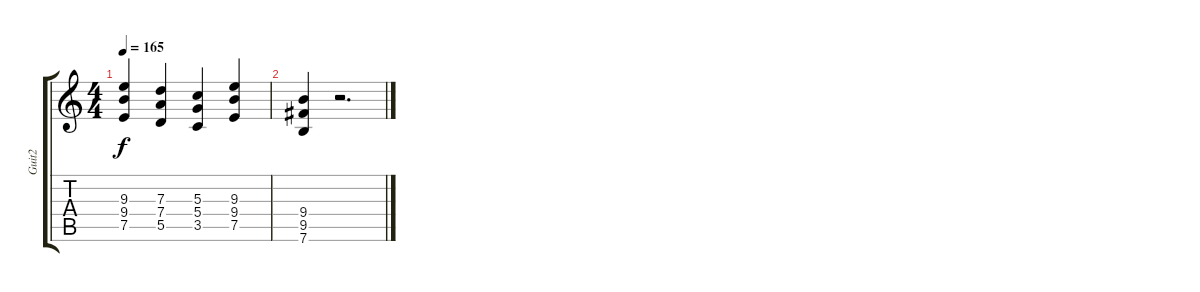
\track ("Guit2" "Guit2") {instrument overdrivenguitar}
\staff {score tabs}
\tuning (E4 B3 G3 D3 A2 E2) {hide}
\ts (4 4)
\tempo 165
\clef g2
\ks c
(9.3 9.4 7.5).4{dy f} (7.3 7.4 5.5).4 (5.3 5.4 3.5).4 (9.3 9.4 7.5).4 |
(9.4 9.5 7.6).4 r.2{d}
